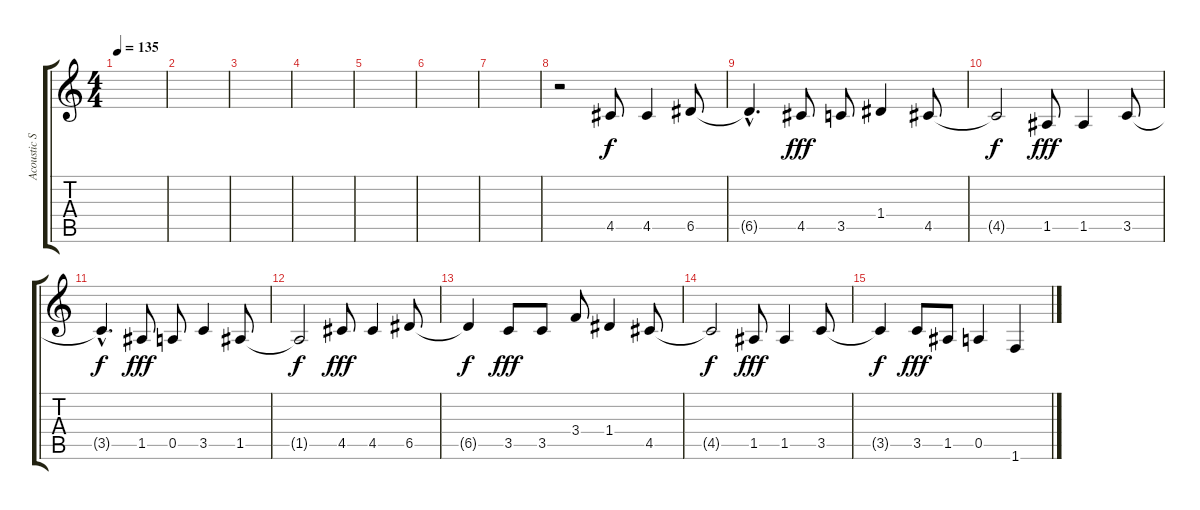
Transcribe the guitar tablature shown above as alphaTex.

\track ("Acoustic Solo" "Acoustic S") {instrument acousticguitarsteel}
\staff {score tabs}
\tuning (E4 B3 G3 D3 A2 E2) {hide}
\ts (4 4)
\tempo 135
\clef g2
\ks c
|
|
|
|
|
|
|
r.2 4.5.8 4.5.4 6.5.8 |
6.5{hac t}.4{d dy f} 4.5.8{dy fff} 3.5.8 1.4.4 4.5.8 |
4.5{t}.2{dy f} 1.5.8{dy fff} 1.5.4 3.5.8 |
3.5{hac t}.4{d dy f} 1.5.8{dy fff} 0.5.8 3.5.4 1.5.8 |
1.5{t}.2{dy f} 4.5.8{dy fff} 4.5.4 6.5.8 |
6.5{t}.4{dy f} 3.5.8{dy fff} 3.5.8 3.4.8 1.4.4 4.5.8 |
4.5{t}.2{dy f} 1.5.8{dy fff} 1.5.4 3.5.8 |
3.5{t}.4{dy f} 3.5.8{dy fff} 1.5.8 0.5.4 1.6.4
